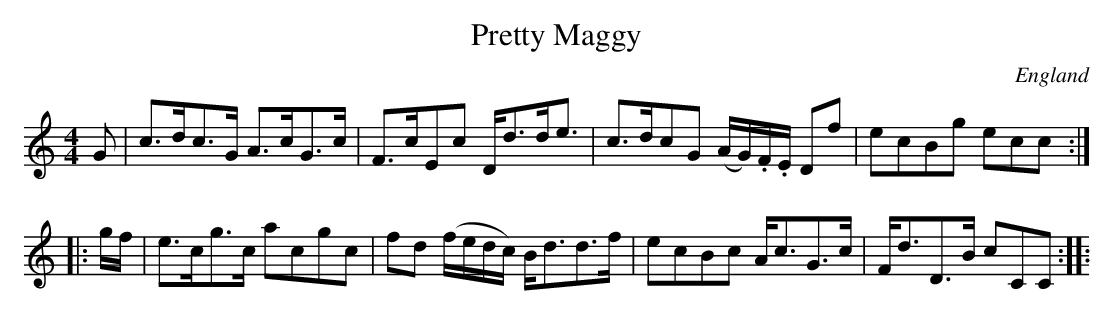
X:1
T:Pretty Maggy
L:1/8
M:4/4
O:England
K:C major
G|\
c>dc>G A>cG>c         | F>cEc D<dd<e | \
c>dcG (A/G/).F/.E/ Df | ecBg  ecc ::
g/f/|\
e>cg>c acgc | fd (f/e/d/c/) B<dd>f | \
ecBc A<cG>c | F<dD>B cCC::
